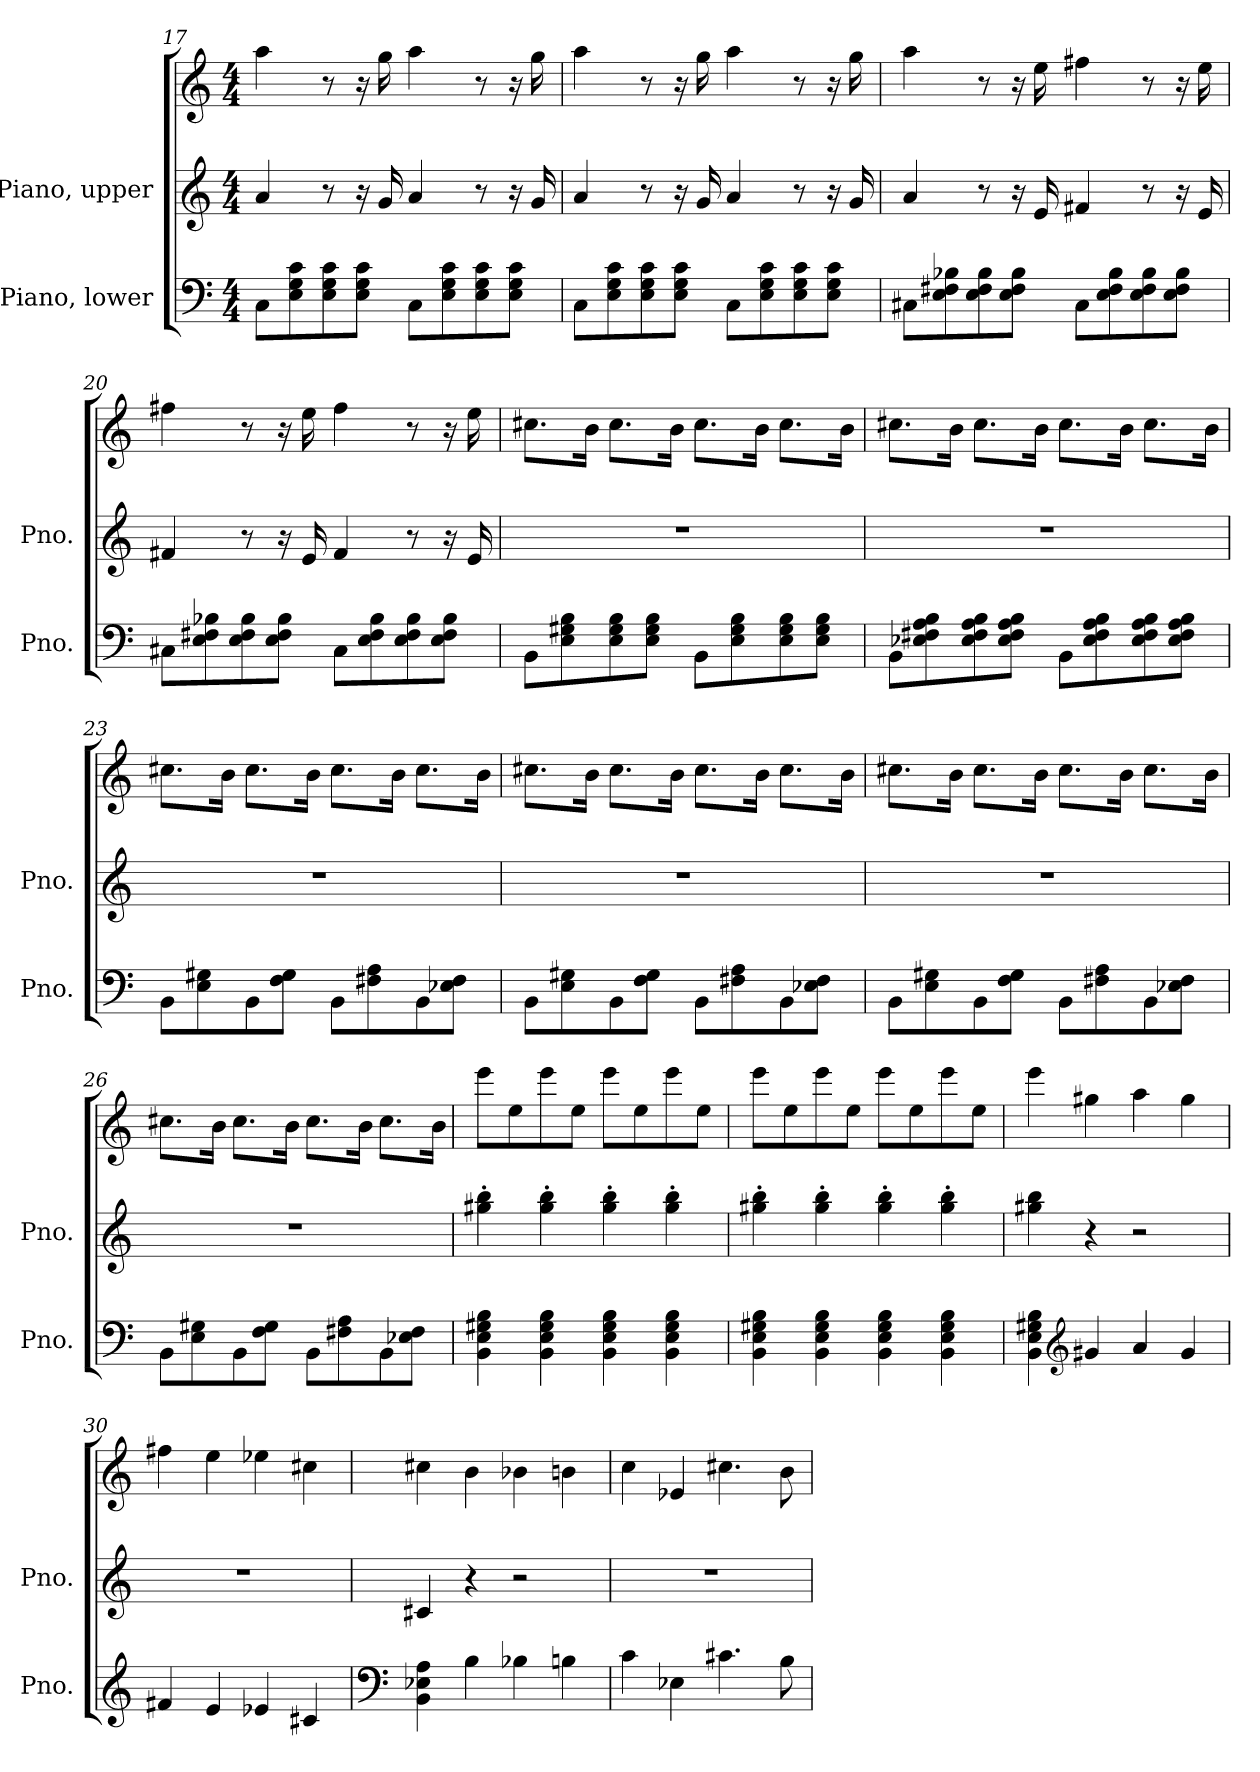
**kern	**kern	**kern
*part2	*part1	*part1
*staff3	*staff2	*staff1
*I"Piano, lower	*I"Piano, upper	*
*I'Pno.	*I'Pno.	*
*clefF4	*clefG2	*clefG2
*k[]	*k[]	*k[]
*M4/4	*M4/4	*M4/4
=17	=17	=17
8C\L	4a/	4aa\
8E\ 8G\ 8c\	.	.
8E\ 8G\ 8c\	8r	8r
8E\ 8G\ 8c\J	16r	16r
.	16g/	16gg\
8C\L	4a/	4aa\
8E\ 8G\ 8c\	.	.
8E\ 8G\ 8c\	8r	8r
8E\ 8G\ 8c\J	16r	16r
.	16g/	16gg\
=18	=18	=18
8C\L	4a/	4aa\
8E\ 8G\ 8c\	.	.
8E\ 8G\ 8c\	8r	8r
8E\ 8G\ 8c\J	16r	16r
.	16g/	16gg\
8C\L	4a/	4aa\
8E\ 8G\ 8c\	.	.
8E\ 8G\ 8c\	8r	8r
8E\ 8G\ 8c\J	16r	16r
.	16g/	16gg\
!!LO:LB:g=z
=19	=19	=19
8C#X\L	4a/	4aa\
8E\ 8F#X\ 8B-X\	.	.
8E\ 8F#\ 8B-\	8r	8r
8E\ 8F#\ 8B-\J	16r	16r
.	16e/	16ee\
8C#\L	4f#X/	4ff#X\
8E\ 8F#\ 8B-\	.	.
8E\ 8F#\ 8B-\	8r	8r
8E\ 8F#\ 8B-\J	16r	16r
.	16e/	16ee\
=20	=20	=20
8C#X\L	4f#X/	4ff#X\
8E\ 8F#X\ 8B-X\	.	.
8E\ 8F#\ 8B-\	8r	8r
8E\ 8F#\ 8B-\J	16r	16r
.	16e/	16ee\
8C#\L	4f#/	4ff#\
8E\ 8F#\ 8B-\	.	.
8E\ 8F#\ 8B-\	8r	8r
8E\ 8F#\ 8B-\J	16r	16r
.	16e/	16ee\
=21	=21	=21
8BB\L	1r	8.cc#X\L
8E\ 8G#X\ 8B\	.	.
.	.	16b\Jk
8E\ 8G#\ 8B\	.	8.cc#\L
8E\ 8G#\ 8B\J	.	.
.	.	16b\Jk
8BB\L	.	8.cc#\L
8E\ 8G#\ 8B\	.	.
.	.	16b\Jk
8E\ 8G#\ 8B\	.	8.cc#\L
8E\ 8G#\ 8B\J	.	.
.	.	16b\Jk
!!LO:LB:g=z
=22	=22	=22
8BB\L	1r	8.cc#X\L
8E-X\ 8F#X\ 8A\ 8B\	.	.
.	.	16b\Jk
8E-\ 8F#\ 8A\ 8B\	.	8.cc#\L
8E-\ 8F#\ 8A\ 8B\J	.	.
.	.	16b\Jk
8BB\L	.	8.cc#\L
8E-\ 8F#\ 8A\ 8B\	.	.
.	.	16b\Jk
8E-\ 8F#\ 8A\ 8B\	.	8.cc#\L
8E-\ 8F#\ 8A\ 8B\J	.	.
.	.	16b\Jk
=23	=23	=23
8BB\L	1r	8.cc#X\L
8E\ 8G#X\	.	.
.	.	16b\Jk
8BB\	.	8.cc#\L
8F\ 8G#\J	.	.
.	.	16b\Jk
8BB\L	.	8.cc#\L
8F#X\ 8A\	.	.
.	.	16b\Jk
8BB\	.	8.cc#\L
8E-X\ 8F#\J	.	.
.	.	16b\Jk
=24	=24	=24
8BB\L	1r	8.cc#X\L
8E\ 8G#X\	.	.
.	.	16b\Jk
8BB\	.	8.cc#\L
8F\ 8G#\J	.	.
.	.	16b\Jk
8BB\L	.	8.cc#\L
8F#X\ 8A\	.	.
.	.	16b\Jk
8BB\	.	8.cc#\L
8E-X\ 8F#\J	.	.
.	.	16b\Jk
!!LO:PB:g=z
=25	=25	=25
8BB\L	1r	8.cc#X\L
8E\ 8G#X\	.	.
.	.	16b\Jk
8BB\	.	8.cc#\L
8F\ 8G#\J	.	.
.	.	16b\Jk
8BB\L	.	8.cc#\L
8F#X\ 8A\	.	.
.	.	16b\Jk
8BB\	.	8.cc#\L
8E-X\ 8F#\J	.	.
.	.	16b\Jk
=26	=26	=26
8BB\L	1r	8.cc#X\L
8E\ 8G#X\	.	.
.	.	16b\Jk
8BB\	.	8.cc#\L
8F\ 8G#\J	.	.
.	.	16b\Jk
8BB\L	.	8.cc#\L
8F#X\ 8A\	.	.
.	.	16b\Jk
8BB\	.	8.cc#\L
8E-X\ 8F#\J	.	.
.	.	16b\Jk
=27	=27	=27
4BB\ 4E\ 4G#X\ 4B\	4gg#X\' 4bb\'	8eee\L
.	.	8ee\
4BB\ 4E\ 4G#\ 4B\	4gg#\' 4bb\'	8eee\
.	.	8ee\J
4BB\ 4E\ 4G#\ 4B\	4gg#\' 4bb\'	8eee\L
.	.	8ee\
4BB\ 4E\ 4G#\ 4B\	4gg#\' 4bb\'	8eee\
.	.	8ee\J
=28	=28	=28
4BB\ 4E\ 4G#X\ 4B\	4gg#X\' 4bb\'	8eee\L
.	.	8ee\
4BB\ 4E\ 4G#\ 4B\	4gg#\' 4bb\'	8eee\
.	.	8ee\J
4BB\ 4E\ 4G#\ 4B\	4gg#\' 4bb\'	8eee\L
.	.	8ee\
4BB\ 4E\ 4G#\ 4B\	4gg#\' 4bb\'	8eee\
.	.	8ee\J
!!LO:LB:g=z
=29	=29	=29
4BB\ 4E\ 4G#X\ 4B\	4gg#X\ 4bb\	4eee\
*clefG2	*	*
4g#X/	4r	4gg#X\
4a/	2r	4aa\
4g#/	.	4gg#\
=30	=30	=30
4f#X/	1r	4ff#X\
4e/	.	4ee\
4e-X/	.	4ee-X\
4c#X/	.	4cc#X\
=31	=31	=31
*clefF4	*	*
4BB\ 4E-X\ 4A\	4c#X/	4cc#X\
4B\	4r	4b\
4B-X\	2r	4b-X\
4Bn\	.	4bn\
=32	=32	=32
4c\	1r	4cc\
4E-X\	.	4e-X/
4.c#X\	.	4.cc#X\
8B\	.	8b\
=	=	=
*-	*-	*-
